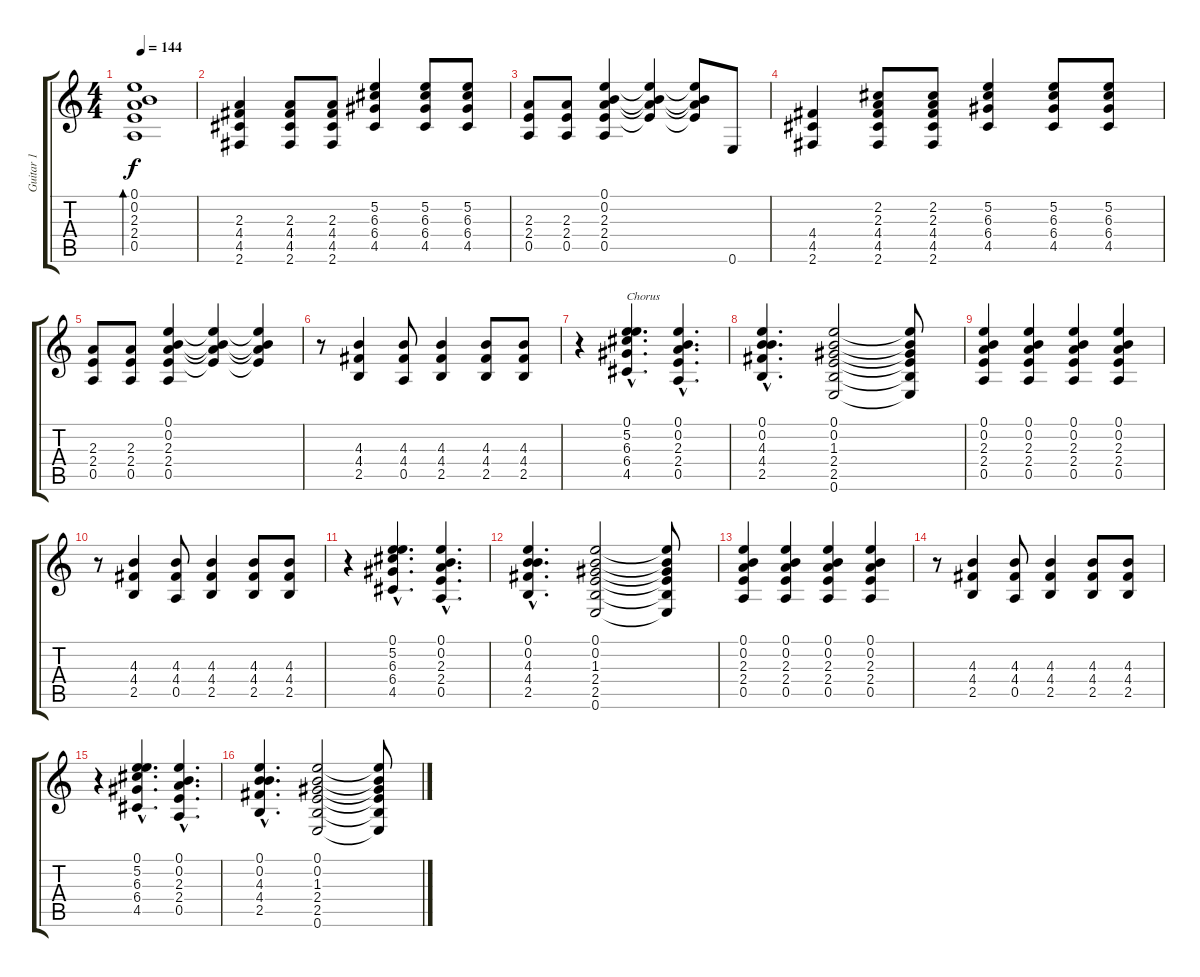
\track ("Guitar 1" "Guitar 1") {instrument overdrivenguitar}
\staff {score tabs}
\tuning (E4 B3 G3 D3 A2 E2) {hide}
\ts (4 4)
\tempo 144
\clef g2
\ks c
(0.1 0.2 2.3 2.4 0.5).1{bd 60 dy f} |
(2.3 4.4 4.5 2.6).4 (2.3 4.4 4.5 2.6).8 (2.3 4.4 4.5 2.6).8 (5.2 6.3 6.4 4.5).4 (5.2 6.3 6.4 4.5).8 (5.2 6.3 6.4 4.5).8 |
(2.3 2.4 0.5).8 (2.3 2.4 0.5).8 (0.1 0.2 2.3 2.4 0.5).4 (0.1{t} 0.2{t} 2.3{t} 2.4{t}).4 (0.1{t} 0.2{t} 2.3{t} 2.4{t}).8 0.6.8 |
(4.4 4.5 2.6).4 (2.2 2.3 4.4 4.5 2.6).8 (2.2 2.3 4.4 4.5 2.6).8 (5.2 6.3 6.4 4.5).4 (5.2 6.3 6.4 4.5).8 (5.2 6.3 6.4 4.5).8 |
(2.3 2.4 0.5).8 (2.3 2.4 0.5).8 (0.1 0.2 2.3 2.4 0.5).4 (0.1{t} 0.2{t} 2.3{t} 2.4{t}).4 (0.1{t} 0.2{t} 2.3{t} 2.4{t}).4 |
r.8 (4.3 4.4 2.5).4 (4.3 4.4 0.5).8 (4.3 4.4 2.5).4 (4.3 4.4 2.5).8 (4.3 4.4 2.5).8 |
r.4 (0.1{hac} 5.2{hac} 6.3{hac} 6.4{hac} 4.5{hac}).4{d txt "Chorus"} (0.1{hac} 0.2{hac} 2.3{hac} 2.4{hac} 0.5{hac}).4{d} |
(0.1{hac} 0.2{hac} 4.3{hac} 4.4{hac} 2.5{hac}).4{d} (0.1 0.2 1.3 2.4 2.5 0.6).2 (0.1{t} 0.2{t} 1.3{t} 2.4{t} 2.5{t} 0.6{t}).8 |
(0.1 0.2 2.3 2.4 0.5).4 (0.1 0.2 2.3 2.4 0.5).4 (0.1 0.2 2.3 2.4 0.5).4 (0.1 0.2 2.3 2.4 0.5).4 |
r.8 (4.3 4.4 2.5).4 (4.3 4.4 0.5).8 (4.3 4.4 2.5).4 (4.3 4.4 2.5).8 (4.3 4.4 2.5).8 |
r.4 (0.1{hac} 5.2{hac} 6.3{hac} 6.4{hac} 4.5{hac}).4{d} (0.1{hac} 0.2{hac} 2.3{hac} 2.4{hac} 0.5{hac}).4{d} |
(0.1{hac} 0.2{hac} 4.3{hac} 4.4{hac} 2.5{hac}).4{d} (0.1 0.2 1.3 2.4 2.5 0.6).2 (0.1{t} 0.2{t} 1.3{t} 2.4{t} 2.5{t} 0.6{t}).8 |
(0.1 0.2 2.3 2.4 0.5).4 (0.1 0.2 2.3 2.4 0.5).4 (0.1 0.2 2.3 2.4 0.5).4 (0.1 0.2 2.3 2.4 0.5).4 |
r.8 (4.3 4.4 2.5).4 (4.3 4.4 0.5).8 (4.3 4.4 2.5).4 (4.3 4.4 2.5).8 (4.3 4.4 2.5).8 |
r.4 (0.1{hac} 5.2{hac} 6.3{hac} 6.4{hac} 4.5{hac}).4{d} (0.1{hac} 0.2{hac} 2.3{hac} 2.4{hac} 0.5{hac}).4{d} |
(0.1{hac} 0.2{hac} 4.3{hac} 4.4{hac} 2.5{hac}).4{d} (0.1 0.2 1.3 2.4 2.5 0.6).2 (0.1{t} 0.2{t} 1.3{t} 2.4{t} 2.5{t} 0.6{t}).8
